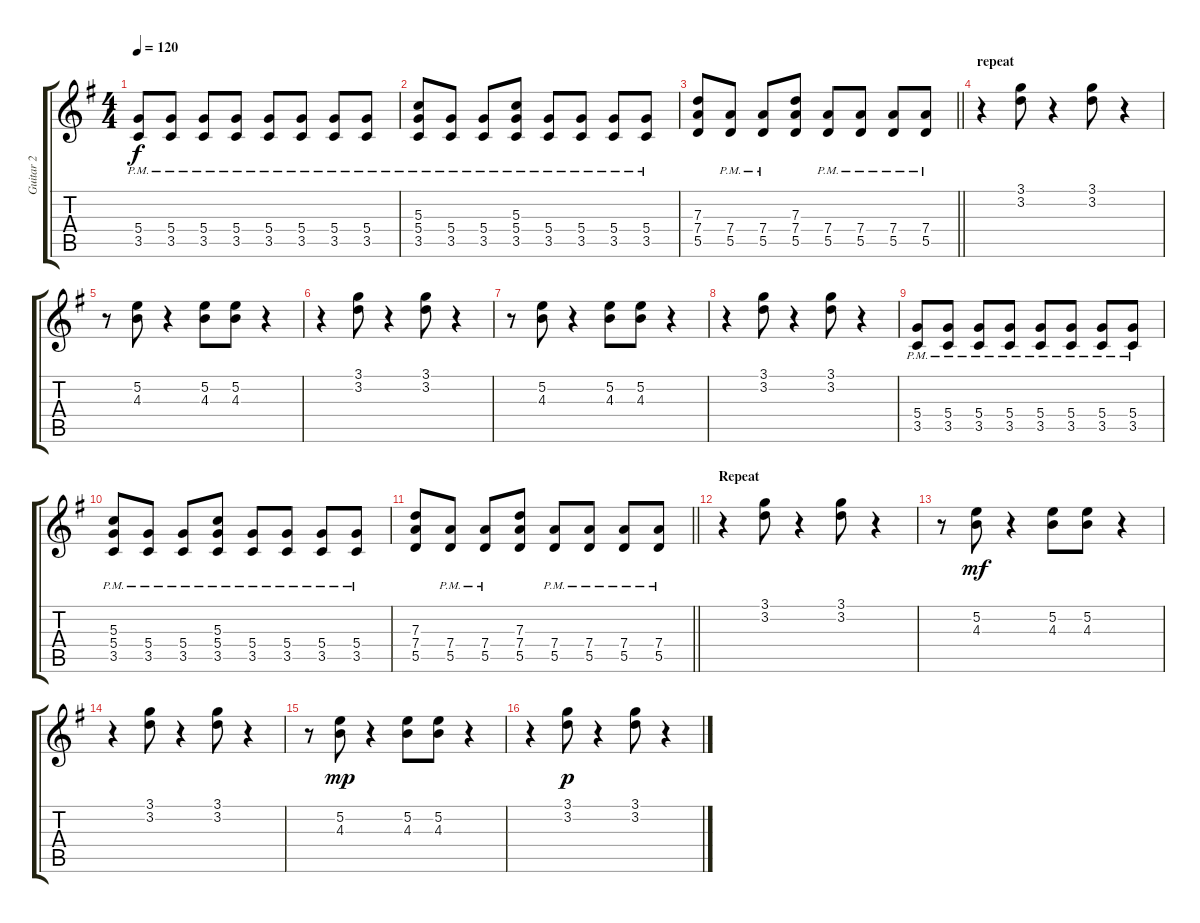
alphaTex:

\track ("Guitar 2" "Guitar 2") {instrument acousticguitarsteel}
\staff {score tabs}
\tuning (E4 B3 G3 D3 A2 E2) {hide}
\ts (4 4)
\tempo 120
\clef g2
\ks g
(5.4 3.5{pm}).8{dy f} (5.4 3.5{pm}).8 (5.4 3.5{pm}).8 (5.4 3.5{pm}).8 (5.4 3.5{pm}).8 (5.4 3.5{pm}).8 (5.4 3.5{pm}).8 (5.4 3.5{pm}).8 |
(5.3 5.4{pm} 3.5).8 (5.4 3.5{pm}).8 (5.4 3.5{pm}).8 (5.3 5.4{pm} 3.5).8 (5.4 3.5{pm}).8 (5.4 3.5{pm}).8 (5.4 3.5{pm}).8 (5.4 3.5{pm}).8 |
\barLineRight lightlight
(7.3 7.4 5.5).8 (7.4{pm} 5.5{pm}).8 (7.4{pm} 5.5{pm}).8 (7.3 7.4 5.5).8 (7.4{pm} 5.5{pm}).8 (7.4{pm} 5.5{pm}).8 (7.4{pm} 5.5{pm}).8 (7.4{pm} 5.5{pm}).8 |
\section ("" "repeat")
r.4 (3.1 3.2).8 r.4 (3.1 3.2).8 r.4 |
r.8 (5.2 4.3).8 r.4 (5.2 4.3).8 (5.2 4.3).8 r.4 |
r.4 (3.1 3.2).8 r.4 (3.1 3.2).8 r.4 |
r.8 (5.2 4.3).8 r.4 (5.2 4.3).8 (5.2 4.3).8 r.4 |
r.4 (3.1 3.2).8 r.4 (3.1 3.2).8 r.4 |
(5.4 3.5{pm}).8 (5.4 3.5{pm}).8 (5.4 3.5{pm}).8 (5.4 3.5{pm}).8 (5.4 3.5{pm}).8 (5.4 3.5{pm}).8 (5.4 3.5{pm}).8 (5.4 3.5{pm}).8 |
(5.3 5.4{pm} 3.5).8 (5.4 3.5{pm}).8 (5.4 3.5{pm}).8 (5.3 5.4{pm} 3.5).8 (5.4 3.5{pm}).8 (5.4 3.5{pm}).8 (5.4 3.5{pm}).8 (5.4 3.5{pm}).8 |
\barLineRight lightlight
(7.3 7.4 5.5).8 (7.4{pm} 5.5{pm}).8 (7.4{pm} 5.5{pm}).8 (7.3 7.4 5.5).8 (7.4{pm} 5.5{pm}).8 (7.4{pm} 5.5{pm}).8 (7.4{pm} 5.5{pm}).8 (7.4{pm} 5.5{pm}).8 |
\section ("" "Repeat")
r.4 (3.1 3.2).8 r.4 (3.1 3.2).8 r.4 |
r.8 (5.2 4.3).8{dy mf} r.4 (5.2 4.3).8 (5.2 4.3).8 r.4 |
r.4 (3.1 3.2).8 r.4 (3.1 3.2).8 r.4 |
r.8 (5.2 4.3).8{dy mp} r.4 (5.2 4.3).8 (5.2 4.3).8 r.4 |
r.4 (3.1 3.2).8{dy p} r.4 (3.1 3.2).8 r.4
